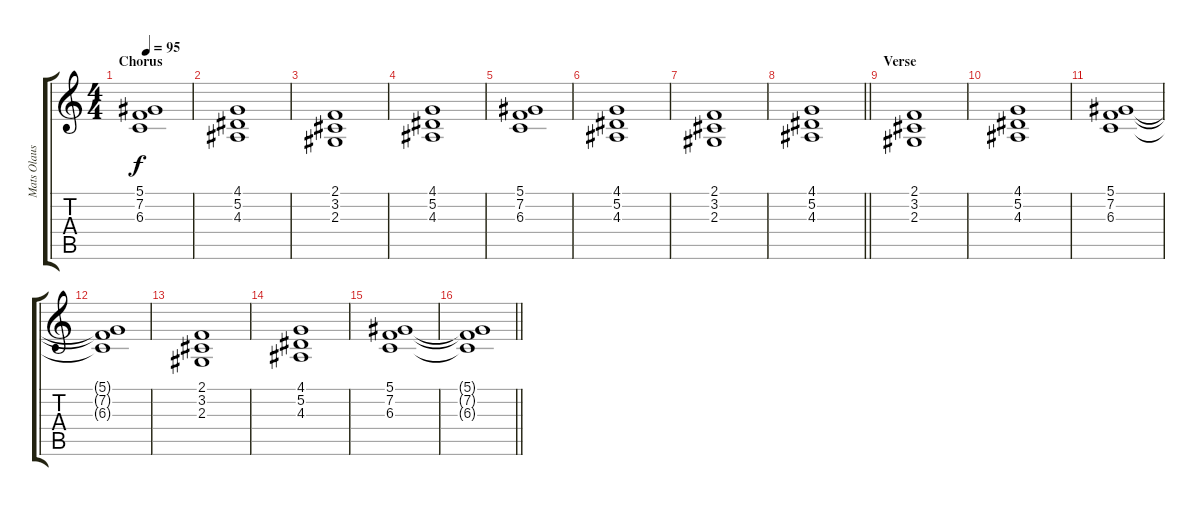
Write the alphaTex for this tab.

\track ("Mats Olausson" "Mats Olaus") {instrument stringensemble1}
\staff {score tabs}
\tuning (Eb4 Bb3 Gb3 Db3 Ab2 Eb2) {hide}
\ts (4 4)
\section ("" "Chorus")
\tempo 95
\clef g2
\ks c
(5.1 7.2 6.3).1{dy f} |
(4.1 5.2 4.3).1 |
(2.1 3.2 2.3).1 |
(4.1 5.2 4.3).1 |
(5.1 7.2 6.3).1 |
(4.1 5.2 4.3).1 |
(2.1 3.2 2.3).1 |
\barLineRight lightlight
(4.1 5.2 4.3).1 |
\section ("" "Verse")
(2.1 3.2 2.3).1 |
(4.1 5.2 4.3).1 |
(5.1 7.2 6.3).1 |
(5.1{t} 7.2{t} 6.3{t}).1 |
(2.1 3.2 2.3).1 |
(4.1 5.2 4.3).1 |
(5.1 7.2 6.3).1 |
\barLineRight lightlight
(5.1{t} 7.2{t} 6.3{t}).1
